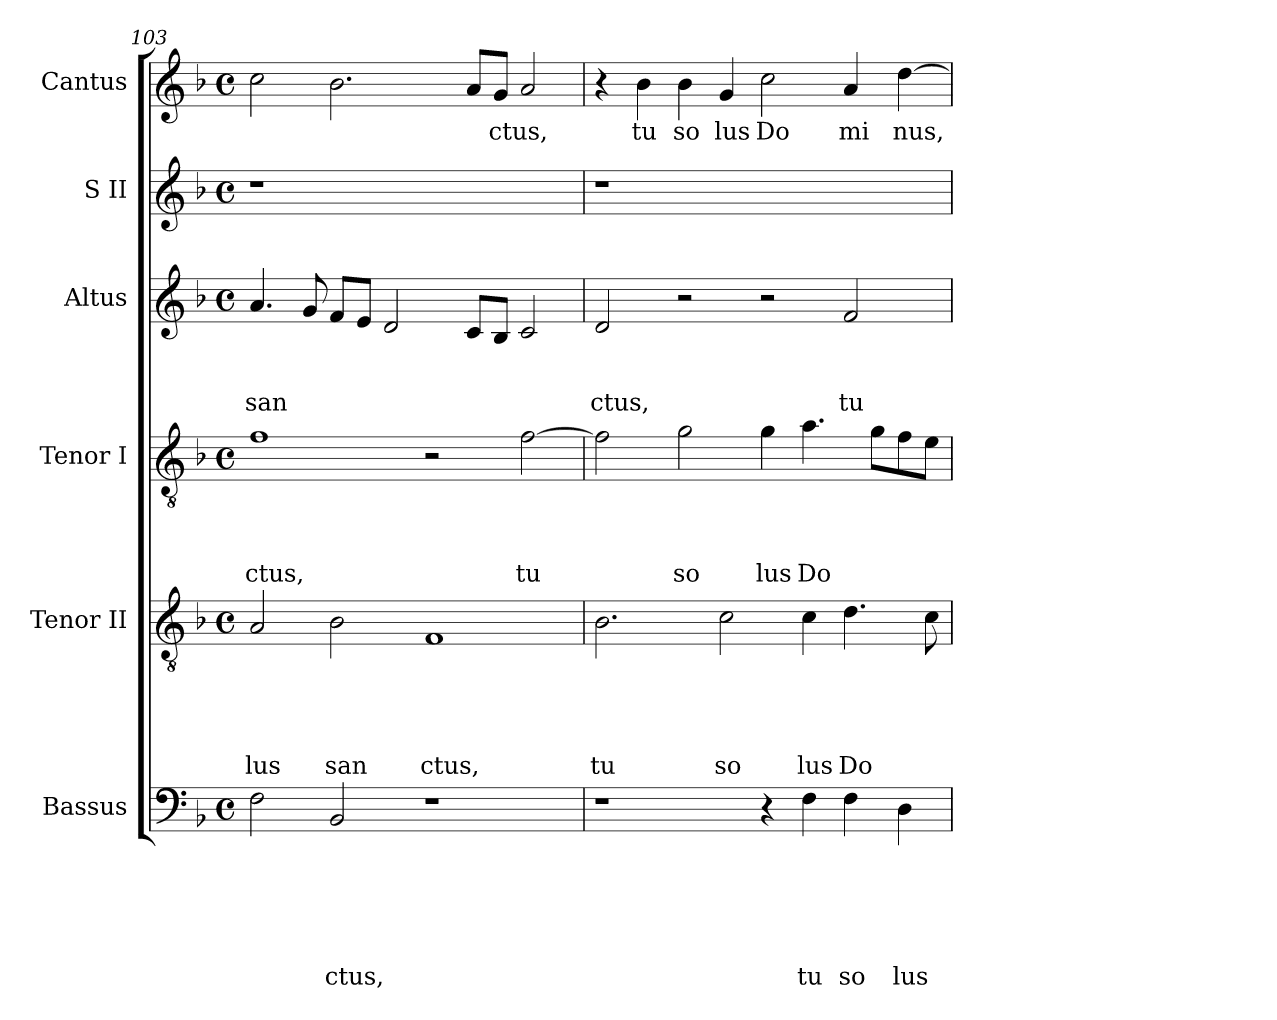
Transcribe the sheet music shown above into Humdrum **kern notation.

**kern	**text	**text	**text	**text	**text	**text	**kern	**text	**text	**text	**text	**text	**kern	**text	**text	**text	**text	**kern	**text	**text	**text	**kern	**kern	**text
*part6	*part6	*part6	*part6	*part6	*part6	*part6	*part5	*part5	*part5	*part5	*part5	*part5	*part4	*part4	*part4	*part4	*part4	*part3	*part3	*part3	*part3	*part2	*part1	*part1
*staff6	*staff6	*staff6	*staff6	*staff6	*staff6	*staff6	*staff5	*staff5	*staff5	*staff5	*staff5	*staff5	*staff4	*staff4	*staff4	*staff4	*staff4	*staff3	*staff3	*staff3	*staff3	*staff2	*staff1	*staff1
*I"Bassus	*	*	*	*	*	*	*I"Tenor II	*	*	*	*	*	*I"Tenor I	*	*	*	*	*I"Altus	*	*	*	*I"S II	*I"Cantus	*
*I'B	*	*	*	*	*	*	*I'T II	*	*	*	*	*	*I'T I	*	*	*	*	*I'A	*	*	*	*	*	*
*clefF4	*	*	*	*	*	*	*clefGv2	*	*	*	*	*	*clefGv2	*	*	*	*	*clefG2	*	*	*	*clefG2	*clefG2	*
*k[b-]	*	*	*	*	*	*	*k[b-]	*	*	*	*	*	*k[b-]	*	*	*	*	*k[b-]	*	*	*	*k[b-]	*k[b-]	*
*F:	*	*	*	*	*	*	*F:	*	*	*	*	*	*F:	*	*	*	*	*F:	*	*	*	*F:	*F:	*
*M4/4	*	*	*	*	*	*	*M4/4	*	*	*	*	*	*M4/4	*	*	*	*	*M4/4	*	*	*	*M4/4	*M4/4	*
*met(c)	*	*	*	*	*	*	*met(c)	*	*	*	*	*	*met(c)	*	*	*	*	*met(c)	*	*	*	*met(c)	*met(c)	*
=103	=103	=103	=103	=103	=103	=103	=103	=103	=103	=103	=103	=103	=103	=103	=103	=103	=103	=103	=103	=103	=103	=103	=103	=103
!	!	!	!	!	!	!	!	!	!	!	!	!LO:LY:b	!	!	!	!	!LO:LY:b	!	!	!	!LO:LY:b	!	!	!
2F\	.	.	.	.	.	.	2A/	.	.	.	.	lus	1f	.	.	.	ctus,	4.a/	.	.	san	1r	2cc\	.
.	.	.	.	.	.	.	.	.	.	.	.	.	.	.	.	.	.	8g/	.	.	.	.	.	.
!	!	!	!	!	!	!LO:LY:b	!	!	!	!	!	!LO:LY:b	!	!	!	!	!	!	!	!	!	!	!	!
2BB-/	.	.	.	.	.	ctus,	2B-\	.	.	.	.	san	.	.	.	.	.	8f/L	.	.	.	.	2.b-\	.
.	.	.	.	.	.	.	.	.	.	.	.	.	.	.	.	.	.	8e/J	.	.	.	.	.	.
.	.	.	.	.	.	.	.	.	.	.	.	.	.	.	.	.	.	2d/	.	.	.	.	.	.
!	!	!	!	!	!	!	!	!	!	!	!	!LO:LY:b	!	!	!	!	!	!	!	!	!	!	!	!
1r	.	.	.	.	.	.	1F	.	.	.	.	ctus,	2r	.	.	.	.	.	.	.	.	1ryy	.	.
.	.	.	.	.	.	.	.	.	.	.	.	.	.	.	.	.	.	8c/L	.	.	.	.	8a/L	.
!	!	!	!	!	!	!	!	!	!	!	!	!	!	!	!	!	!	!	!	!	!	!	!	!LO:LY:b
.	.	.	.	.	.	.	.	.	.	.	.	.	.	.	.	.	.	8B-/J	.	.	.	.	8g/J	ctus,
!	!	!	!	!	!	!	!	!	!	!	!	!	!	!	!	!	!LO:LY:b	!	!	!	!	!	!	!
.	.	.	.	.	.	.	.	.	.	.	.	.	[>2f\	.	.	.	tu	2c/	.	.	.	.	2a/	.
=104	=104	=104	=104	=104	=104	=104	=104	=104	=104	=104	=104	=104	=104	=104	=104	=104	=104	=104	=104	=104	=104	=104	=104	=104
!	!	!	!	!	!	!	!	!	!	!	!	!LO:LY:b	!	!	!	!	!	!	!	!	!LO:LY:b	!	!	!
1r	.	.	.	.	.	.	2.B-\	.	.	.	.	tu	2f\]	.	.	.	.	2d/	.	.	ctus,	1r	4r	.
!	!	!	!	!	!	!	!	!	!	!	!	!	!	!	!	!	!	!	!	!	!	!	!	!LO:LY:b
.	.	.	.	.	.	.	.	.	.	.	.	.	.	.	.	.	.	.	.	.	.	.	4b-\	tu
!	!	!	!	!	!	!	!	!	!	!	!	!	!	!	!	!	!LO:LY:b	!	!	!	!	!	!	!LO:LY:b
.	.	.	.	.	.	.	.	.	.	.	.	.	2g\	.	.	.	so	2r	.	.	.	.	4b-\	so
!	!	!	!	!	!	!	!	!	!	!	!	!LO:LY:b	!	!	!	!	!	!	!	!	!	!	!	!LO:LY:b
.	.	.	.	.	.	.	2c\	.	.	.	.	so	.	.	.	.	.	.	.	.	.	.	4g/	lus
!	!	!	!	!	!	!	!	!	!	!	!	!	!	!	!	!	!LO:LY:b	!	!	!	!	!	!	!LO:LY:b
4r	.	.	.	.	.	.	.	.	.	.	.	.	4g\	.	.	.	lus	2r	.	.	.	1ryy	2cc\	Do
!	!	!	!	!	!	!LO:LY:b	!	!	!	!	!	!LO:LY:b	!	!	!	!	!LO:LY:b	!	!	!	!	!	!	!
4F\	.	.	.	.	.	tu	4c\	.	.	.	.	lus	4.a\	.	.	.	Do	.	.	.	.	.	.	.
!	!	!	!	!	!	!LO:LY:b	!	!	!	!	!	!LO:LY:b	!	!	!	!	!	!	!	!	!LO:LY:b	!	!	!LO:LY:b
4F\	.	.	.	.	.	so	4.d\	.	.	.	.	Do	.	.	.	.	.	2f/	.	.	tu	.	4a/	mi
.	.	.	.	.	.	.	.	.	.	.	.	.	8g\L	.	.	.	.	.	.	.	.	.	.	.
!	!	!	!	!	!	!LO:LY:b	!	!	!	!	!	!	!	!	!	!	!	!	!	!	!	!	!	!LO:LY:b
4D\	.	.	.	.	.	lus	.	.	.	.	.	.	8f\	.	.	.	.	.	.	.	.	.	[<4dd\	nus,
.	.	.	.	.	.	.	8c\	.	.	.	.	.	8e\J	.	.	.	.	.	.	.	.	.	.	.
=	=	=	=	=	=	=	=	=	=	=	=	=	=	=	=	=	=	=	=	=	=	=	=	=
*-	*-	*-	*-	*-	*-	*-	*-	*-	*-	*-	*-	*-	*-	*-	*-	*-	*-	*-	*-	*-	*-	*-	*-	*-
